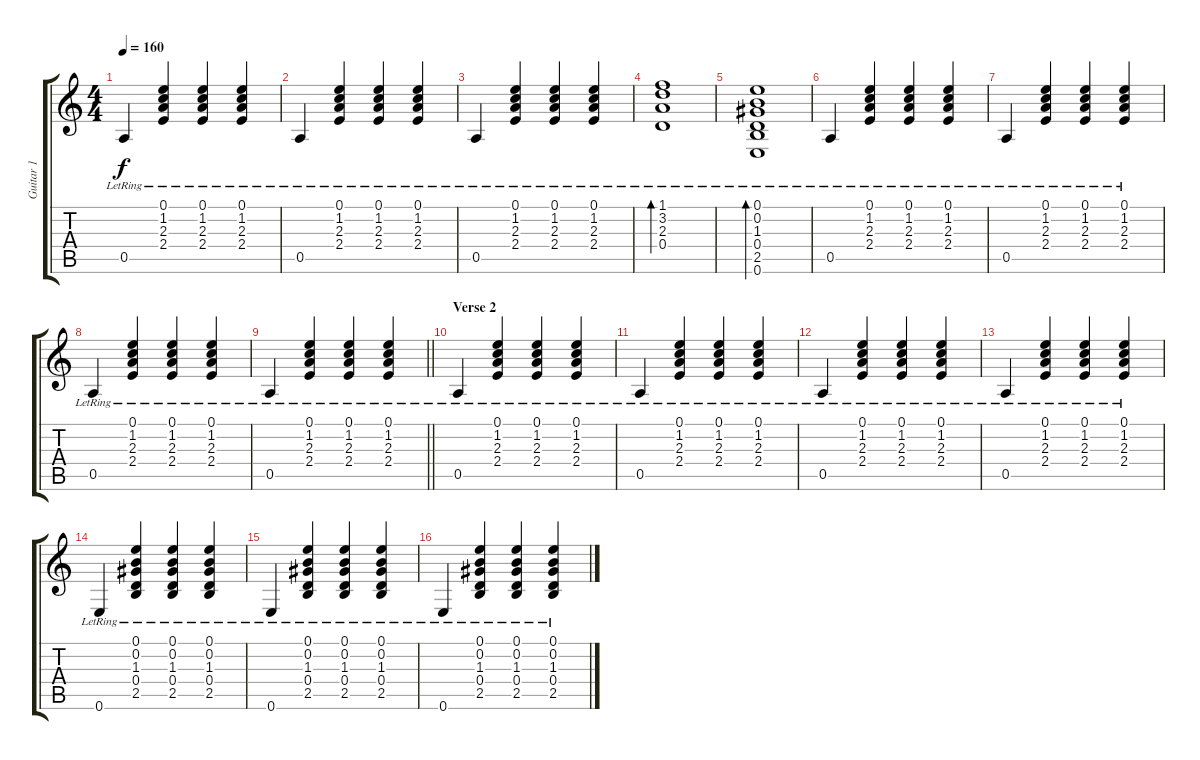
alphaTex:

\track ("Guitar 1" "Guitar 1") {instrument acousticguitarsteel}
\staff {score tabs}
\tuning (E4 B3 G3 D3 A2 E2) {hide}
\ts (4 4)
\tempo 160
\clef g2
\ks c
0.5{lr}.4{dy f} (0.1{lr} 1.2{lr} 2.3{lr} 2.4{lr}).4 (0.1{lr} 1.2{lr} 2.3{lr} 2.4{lr}).4 (0.1{lr} 1.2{lr} 2.3{lr} 2.4{lr}).4 |
0.5{lr}.4 (0.1{lr} 1.2{lr} 2.3{lr} 2.4{lr}).4 (0.1{lr} 1.2{lr} 2.3{lr} 2.4{lr}).4 (0.1{lr} 1.2{lr} 2.3{lr} 2.4{lr}).4 |
0.5{lr}.4 (0.1{lr} 1.2{lr} 2.3{lr} 2.4{lr}).4 (0.1{lr} 1.2{lr} 2.3{lr} 2.4{lr}).4 (0.1{lr} 1.2{lr} 2.3{lr} 2.4{lr}).4 |
(1.1{lr} 3.2{lr} 2.3{lr} 0.4{lr}).1{bd 60} |
(0.1{lr} 0.2{lr} 1.3{lr} 0.4{lr} 2.5{lr} 0.6{lr}).1{bd 60} |
0.5{lr}.4 (0.1{lr} 1.2{lr} 2.3{lr} 2.4{lr}).4 (0.1{lr} 1.2{lr} 2.3{lr} 2.4{lr}).4 (0.1{lr} 1.2{lr} 2.3{lr} 2.4{lr}).4 |
0.5{lr}.4 (0.1{lr} 1.2{lr} 2.3{lr} 2.4{lr}).4 (0.1{lr} 1.2{lr} 2.3{lr} 2.4{lr}).4 (0.1{lr} 1.2{lr} 2.3{lr} 2.4{lr}).4 |
0.5{lr}.4 (0.1{lr} 1.2{lr} 2.3{lr} 2.4{lr}).4 (0.1{lr} 1.2{lr} 2.3{lr} 2.4{lr}).4 (0.1{lr} 1.2{lr} 2.3{lr} 2.4{lr}).4 |
\barLineRight lightlight
0.5{lr}.4 (0.1{lr} 1.2{lr} 2.3{lr} 2.4{lr}).4 (0.1{lr} 1.2{lr} 2.3{lr} 2.4{lr}).4 (0.1{lr} 1.2{lr} 2.3{lr} 2.4{lr}).4 |
\section ("" "Verse 2")
0.5{lr}.4 (0.1{lr} 1.2{lr} 2.3{lr} 2.4{lr}).4 (0.1{lr} 1.2{lr} 2.3{lr} 2.4{lr}).4 (0.1{lr} 1.2{lr} 2.3{lr} 2.4{lr}).4 |
0.5{lr}.4 (0.1{lr} 1.2{lr} 2.3{lr} 2.4{lr}).4 (0.1{lr} 1.2{lr} 2.3{lr} 2.4{lr}).4 (0.1{lr} 1.2{lr} 2.3{lr} 2.4{lr}).4 |
0.5{lr}.4 (0.1{lr} 1.2{lr} 2.3{lr} 2.4{lr}).4 (0.1{lr} 1.2{lr} 2.3{lr} 2.4{lr}).4 (0.1{lr} 1.2{lr} 2.3{lr} 2.4{lr}).4 |
0.5{lr}.4 (0.1{lr} 1.2{lr} 2.3{lr} 2.4{lr}).4 (0.1{lr} 1.2{lr} 2.3{lr} 2.4{lr}).4 (0.1{lr} 1.2{lr} 2.3{lr} 2.4{lr}).4 |
0.6{lr}.4 (0.1{lr} 0.2{lr} 1.3{lr} 0.4{lr} 2.5{lr}).4 (0.1{lr} 0.2{lr} 1.3{lr} 0.4{lr} 2.5{lr}).4 (0.1{lr} 0.2{lr} 1.3{lr} 0.4{lr} 2.5{lr}).4 |
0.6{lr}.4 (0.1{lr} 0.2{lr} 1.3{lr} 0.4{lr} 2.5{lr}).4 (0.1{lr} 0.2{lr} 1.3{lr} 0.4{lr} 2.5{lr}).4 (0.1{lr} 0.2{lr} 1.3{lr} 0.4{lr} 2.5{lr}).4 |
0.6{lr}.4 (0.1{lr} 0.2{lr} 1.3{lr} 0.4{lr} 2.5{lr}).4 (0.1{lr} 0.2{lr} 1.3{lr} 0.4{lr} 2.5{lr}).4 (0.1{lr} 0.2{lr} 1.3{lr} 0.4{lr} 2.5{lr}).4
